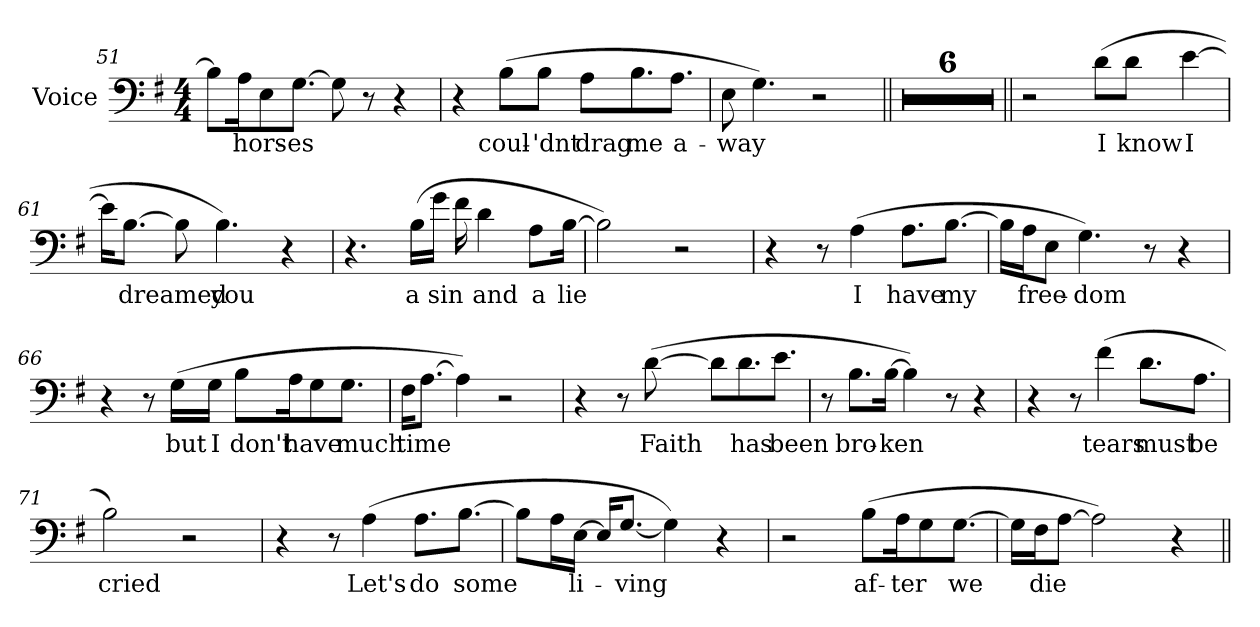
**kern	**text
*part1	*part1
*staff1	*staff1
*I"Voice	*
*I'Voice	*
*clefF4	*
*k[f#]	*
*G:	*
*M4/4	*
=51	=51
8Bi\L]	.
!	!LO:LY:b:color=#000000
16Ai\k	hors-
8Ei\	.
!	!LO:LY:b:color=#000000
[8.Gi\J	-es
8Gi\]	.
8r	.
4r	.
!!LO:LB:g=z
=52	=52
4r	.
!	!LO:LY:b:color=#000000
(8Bi\L	coul-
!	!LO:LY:b:color=#000000
8Bi\J	-'dnt
!	!LO:LY:b:color=#000000
8Ai\L	drag
!	!LO:LY:b:color=#000000
8.Bi\	me
!	!LO:LY:b:color=#000000
8.Ai\J	a-
=53	=53
!	!LO:LY:b:color=#000000
8Ei\	-way
4.Gi\)	.
2r	.
=54||	=54||
1r	.
=55	=55
1r	.
=56	=56
1r	.
=57	=57
1r	.
=58	=58
1r	.
!!LO:LB:g=z
=59	=59
1r	.
=60||	=60||
2r	.
!	!LO:LY:b:color=#000000
(8di\L	I
!	!LO:LY:b:color=#000000
8di\J	know
!	!LO:LY:b:color=#000000
[4ei\	I
=61	=61
16ei\KL]	.
!	!LO:LY:b:color=#000000
[8.Bi\J	dreamed
8Bi\]	.
!	!LO:LY:b:color=#000000
4.Bi\)	you
4r	.
=62	=62
4.r	.
!	!LO:LY:b:color=#000000
(16Bi\LL	a
!	!LO:LY:b:color=#000000
16gi\JJ	sin
16f#i\	.
!	!LO:LY:b:color=#000000
4di\	and
!	!LO:LY:b:color=#000000
8Ai\L	a
!	!LO:LY:b:color=#000000
[16Bi\Jk	lie
=63	=63
2Bi\])	.
2r	.
!!LO:LB:g=z
=64	=64
4r	.
8r	.
!	!LO:LY:b:color=#000000
(4Ai\	I
!	!LO:LY:b:color=#000000
8.Ai\L	have
!	!LO:LY:b:color=#000000
[8.Bi\J	my
=65	=65
16Bi\LL]	.
!	!LO:LY:b:color=#000000
16Ai\J	free-
8Ei\J	.
!	!LO:LY:b:color=#000000
4.Gi\)	-dom
8r	.
4r	.
=66	=66
4r	.
8r	.
!	!LO:LY:b:color=#000000
(16Gi\LL	but
!	!LO:LY:b:color=#000000
16Gi\JJ	I
!	!LO:LY:b:color=#000000
8Bi\L	don't
!	!LO:LY:b:color=#000000
16Ai\k	have
8Gi\	.
!	!LO:LY:b:color=#000000
8.Gi\J	much
=67	=67
!	!LO:LY:b:color=#000000
16F#i\KL	time
[8.Ai\J	.
4Ai\])	.
2r	.
!!LO:LB:g=z
=68	=68
4r	.
8r	.
!	!LO:LY:b:color=#000000
([8di\	Faith
8di\L]	.
!	!LO:LY:b:color=#000000
8.di\	has
!	!LO:LY:b:color=#000000
8.ei\J	been
=69	=69
8r	.
!	!LO:LY:b:color=#000000
8.Bi\L	bro-
!	!LO:LY:b:color=#000000
[16Bi\Jk	-ken
4Bi\])	.
8r	.
4r	.
=70	=70
4r	.
8r	.
!	!LO:LY:b:color=#000000
(4f#i\	tears
!	!LO:LY:b:color=#000000
8.di\L	must
!	!LO:LY:b:color=#000000
8.Ai\J	be
=71	=71
!	!LO:LY:b:color=#000000
2Bi\)	cried
2r	.
=72	=72
4r	.
8r	.
!	!LO:LY:b:color=#000000
(4Ai\	Let's
!	!LO:LY:b:color=#000000
8.Ai\L	do
!	!LO:LY:b:color=#000000
[8.Bi\J	some
!!LO:LB:g=z
=73	=73
8Bi\L]	.
16Ai\L	.
!	!LO:LY:b:color=#000000
[16Ei\JJ	li-
16Ei/KL]	.
!	!LO:LY:b:color=#000000
[8.Gi/J	-ving
4Gi\])	.
4r	.
=74	=74
2r	.
!	!LO:LY:b:color=#000000
(8Bi\L	af-
!	!LO:LY:b:color=#000000
16Ai\k	-ter
8Gi\	.
!	!LO:LY:b:color=#000000
[8.Gi\J	we
=75	=75
16Gi\LL]	.
!	!LO:LY:b:color=#000000
16F#i\J	die
[8Ai\J	.
2Ai\])	.
4r	.
=||	=||
*-	*-
